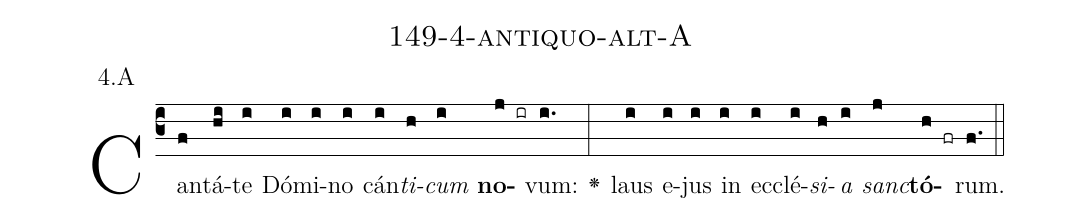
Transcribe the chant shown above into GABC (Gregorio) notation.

name: 149-4-antiquo-alt-A;
annotation: 4.A;
%%
(c3)Can(f)tá(hi)te(i) Dó(i)mi(i)no(i) cán(i)<i>ti</i>(h)<i>cum</i>(i) <b>no</b>(j ir)vum:(i.) <v>\greheightstar</v>(:) laus(i) e(i)jus(i) in(i) ec(i)clé(i)<i>si</i>(h)<i>a</i>(i) <i>sanc</i>(j)<b>tó</b>(h fr)rum.(f.) (::)


%E(i) u(h) o(i) u(j) a(h) e.(f.) (::)
